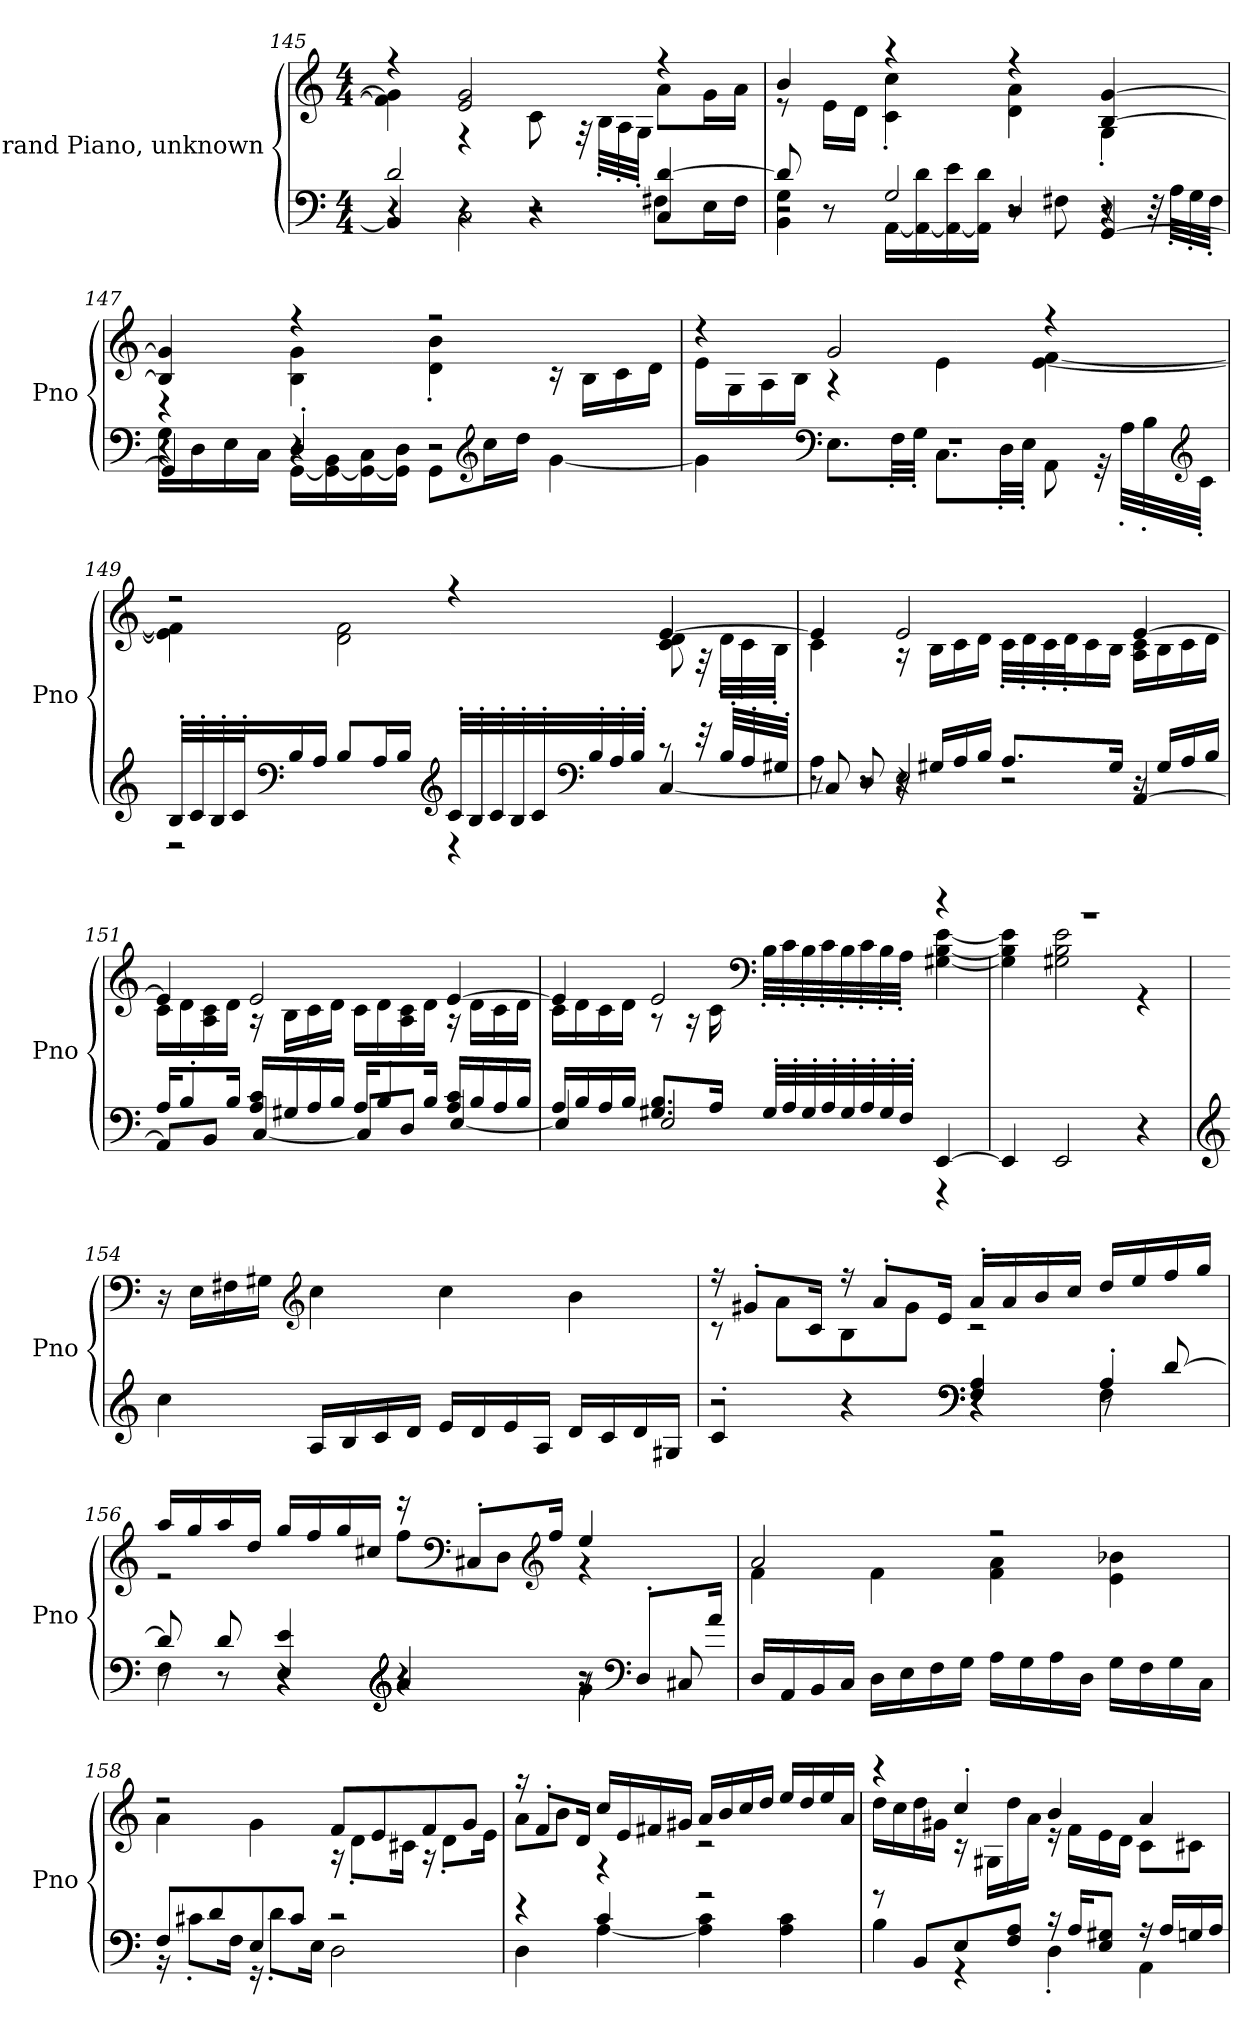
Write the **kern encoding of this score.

**kern	**kern
*part1	*part1
*staff2	*staff1
*I"Grand Piano, unknown	*
*I'Pno	*
*clefF4	*clefG2
*k[]	*k[]
*M4/4	*M4/4
=145	=145
*^	*^
*	*^	*	*
2d/	4r	4BB/]	4r	4f\] 4g\]
.	2C\	4r	2e/ 2g/	4r
4r	.	2r	.	8c\
.	.	.	.	32r
.	.	.	.	32B'\LLL
.	.	.	.	32A'\
.	.	.	.	32G'\JJJ
4C/ [4d/	8F#X\L	.	4r	8a\L
.	16E\L	.	.	16g\L
.	16F#\JJ	.	.	16a\JJ
=146	=146	=146	=146	=146
8d/]	4BB\ 4G\	2r	4b/	8r
8r	.	.	.	16e\LL
.	.	.	.	16d\JJ
2G/	[16AA\LL	.	4r	4c\' 4cc\'
.	16AA\_ 16d\	.	.	.
.	16AA\_ 16e\	.	.	.
.	16AA\] 16d\JJ	.	.	.
.	8r	4D/	4r	4d\ 4a\
.	8F#X\	.	.	.
4r	8r	[4GG/	[4B/ [4g/	4G'\
.	32r	.	.	.
.	32A'\LLL	.	.	.
.	32G'\	.	.	.
.	32F#'\JJJ	.	.	.
!!LO:LB:g=z	!!
=147	=147	=147	=147	=147
4r	16G\LL	4GG/]	4B/] 4g/]	4r
.	16D\	.	.	.
.	16E\	.	.	.
.	16C\JJ	.	.	.
4D'/	[16GG\LL	4r	4r	4B\ 4g\
.	16GG\_ 16BB\	.	.	.
.	16GG\_ 16C\	.	.	.
.	16GG\] 16D\JJ	.	.	.
2r	8GG\L	2r	2r	4d\' 4b\'
*clefG2	*	*	*	*
.	16cc\L	.	.	.
.	16dd\JJ	.	.	.
.	[4g\	.	.	16r
.	.	.	.	16B\LL
.	.	.	.	16c\
.	.	.	.	16d\JJ
*	*v	*v	*	*
=148	=148	=148	=148
1r	4g\]	4r	16e\LL
.	.	.	16G\
.	.	.	16A\
.	.	.	16B\JJ
*clefF4	*	*	*
.	8.E\L	2g/	4r
.	32F'\LL	.	.
.	32G'\JJJ	.	.
.	8.C\L	.	4e\
.	32D'\LL	.	.
.	32E'\JJJ	.	.
.	8AA\	4r	[4e\ [4f\
.	32r	.	.
.	32A'\LLL	.	.
.	32B'\	.	.
*clefG2	*	*	*
.	32c'\JJJ	.	.
!!LO:PB:g=z	!!
=149	=149	=149	=149
32B'/LLL	2r	2r	4e\] 4f\]
32c'/	.	.	.
32B'/	.	.	.
32c'/J	.	.	.
*clefF4	*	*	*
16B/	.	.	.
16A/JJ	.	.	.
8B/L	.	.	2d\ 2f\
16A/L	.	.	.
16B/JJ	.	.	.
*clefG2	*	*	*
32c'/LLL	4r	4r	.
32B'/	.	.	.
32c'/	.	.	.
32B'/	.	.	.
32c'/	.	.	.
*clefF4	*	*	*
32B'/	.	.	.
32A'/	.	.	.
32B'/JJJ	.	.	.
8r	[4C/	[4e/	8c\ 8d\
32r	.	.	32r
32B'/LLL	.	.	32d'\LLL
32A'/	.	.	32c'\
32G#X'/JJJ	.	.	32B'\JJJ
!!LO:LB:g=z	!!
=150	=150	=150	=150
*	*^	*	*
8r	4A\	8C/]	4e/]	4c\
8D/	.	8r	.	.
16r	4r	2E/	2e/	16r
16G#X/LL	.	.	.	16B\LL
16A/	.	.	.	16c\
16B/JJ	.	.	.	16d\JJ
8.A/L	2r	.	.	32c'\LLL
.	.	.	.	32d'\
.	.	.	.	32c'\
.	.	.	.	32d'\J
.	.	.	.	16c\
16G#/Jk	.	.	.	16B\JJ
16r	.	[4AA/	[4e/	16A\ 16c\LL
16G#/LL	.	.	.	16B\
16A/	.	.	.	16c\
16B/JJ	.	.	.	16d\JJ
*	*v	*v	*	*
=151	=151	=151	=151
16A/KL	8AA/L]	4e/]	16c\LL
8B'/	.	.	16d\
.	8BB/J	.	16A\ 16c\
16B/Jk	.	.	16d\JJ
16A/ 16c/LL	[4C/	2e/	16r
16G#X/	.	.	16B\LL
16A/	.	.	16c\
16B/JJ	.	.	16d\JJ
16A/KL	8C/L]	.	16c\LL
8B'/	.	.	16d\
.	8D/J	.	16A\ 16c\
16B/Jk	.	.	16d\JJ
16A/ 16c/LL	[4E/	[4e/	16r
16B/	.	.	16d\LL
16A/	.	.	16c\
16B/JJ	.	.	16d\JJ
!!LO:LB:g=z	!!
=152	=152	=152	=152
16A/LL	4E/]	4e/]	16c\LL
16B/	.	.	16d\
16A/	.	.	16c\
16B/JJ	.	.	16d\JJ
8.G#X/ 8.B/L	2E/	2e/	8r
.	.	.	16r
16A/Jk	.	.	16c\
*	*	*clefF4	*
32G#'/LLL	.	.	32B'\LLL
32A'/	.	.	32c'\
32G#'/	.	.	32B'\
32A'/	.	.	32c'\
32G#'/	.	.	32B'\
32A'/	.	.	32c'\
32G#'/	.	.	32B'\
32F'/JJJ	.	.	32A'\JJJ
[4EE/	4r	4r	[4G#X\ [4B\ [4e\
*v	*v	*	*
=153	=153	=153
4EE/]	1r	4G#\] 4B\] 4e\]
2EE/	.	2G#X\ 2B\ 2e\
4r	.	4r
*	*v	*v
=154	=154
*clefG2	*
4cc\	16r
.	16E\LL
.	16F#X\
.	16G#X\JJ
*	*clefG2
16A/LL	4cc\
16B/	.
16c/	.
16d/JJ	.
16e/LL	4cc\
16d/	.
16e/	.
16A/JJ	.
16d/LL	4b\
16c/	.
16d/	.
16G#X/JJ	.
!!LO:LB:g=z
=155	=155
*^	*^
*	*^	*	*
4c'/	2r	2r	16r	8r
.	.	.	8g#X'/L	.
.	.	.	.	8a\L
.	.	.	16c/Jk	.
4r	.	.	16r	8B\
.	.	.	8a'/L	.
.	.	.	.	8g#\J
.	.	.	16e/Jk	.
*clefF4	*	*	*	*
4F/ 4A/	4r	4r	16a'/LL	2r
.	.	.	16a/	.
.	.	.	16b/	.
.	.	.	16cc/JJ	.
4A'/	4F\	8r	16dd/LL	.
.	.	.	16ee/	.
.	.	[8d/	16ff/	.
.	.	.	16gg/JJ	.
=156	=156	=156	=156	=156
8r	4F\	8d/]	16aa/LL	2r
.	.	.	16gg/	.
8d/	.	8r	16aa/	.
.	.	.	16dd/JJ	.
4E/ 4e/	4r	4r	16gg/LL	.
.	.	.	16ff/	.
.	.	.	16gg/	.
.	.	.	16cc#X/JJ	.
*clefG2	*	*	*	*
4a/	4r	4r	16r	8ff\L
*	*	*	*clefF4	*
.	.	.	8C#X'/L	.
.	.	.	.	8D\J
*	*	*	*clefG2	*
.	.	.	16ff/Jk	.
16r	4g\	8r	4ee/	4r
*clefF4	*	*	*	*
8D'/L	.	.	.	.
.	.	8C#X/	.	.
16a/Jk	.	.	.	.
*v	*v	*v	*	*
!!LO:LB:g=z	!!
=157	=157	=157
16D/LL	2a/	4f\
16AA/	.	.
16BB/	.	.
16C/JJ	.	.
16D\LL	.	4f\
16E\	.	.
16F\	.	.
16G\JJ	.	.
16A\LL	2r	4f\ 4a\
16G\	.	.
16A\	.	.
16D\JJ	.	.
16G\LL	.	4e\ 4b-X\
16F\	.	.
16G\	.	.
16C\JJ	.	.
=158	=158	=158
*^	*	*
8F/L	16r	2r	4a\
.	8c#X'\L	.	.
8d/	.	.	.
.	16F\Jk	.	.
8E/	16r	.	4g\
.	8d'\L	.	.
8c#/J	.	.	.
.	16E\Jk	.	.
2r	2D\	8f/L	16r
.	.	.	8d'\L
.	.	8e/	.
.	.	.	16c#X\Jk
.	.	8f/	16r
.	.	.	8d'\L
.	.	8g/J	.
.	.	.	16e\Jk
!!LO:PB:g=z	!!
=159	=159	=159	=159
4r	4D\	16r	8a\L
.	.	8f'/L	.
.	.	.	8b\J
.	.	16d/Jk	.
4c/	[4A\	16cc/LL	4r
.	.	16e/	.
.	.	16f#X/	.
.	.	16g#X/JJ	.
2r	4A\] 4c\	16a/LL	2r
.	.	16b/	.
.	.	16cc/	.
.	.	16dd/JJ	.
.	4A\ 4c\	16ee/LL	.
.	.	16dd/	.
.	.	16ee/	.
.	.	16a/JJ	.
=160	=160	=160	=160
8r	4B\	4r	16dd\LL
.	.	.	16cc\
8BB/L	.	.	16dd\
.	.	.	16g#X\JJ
8E/	4r	4cc'/	16r
.	.	.	16G#X\LL
8F/ 8A/J	.	.	16dd\
.	.	.	16a\JJ
16r	4D'\	4b/	16r
16A/KL	.	.	16f\LL
8E/ 8G#X/J	.	.	16e\
.	.	.	16d\JJ
16r	4AA\	4a/	8c\L
16A/LL	.	.	.
16Gn/	.	.	8c#X\J
16A/JJ	.	.	.
*v	*v	*	*
*	*v	*v
=	=
*-	*-
